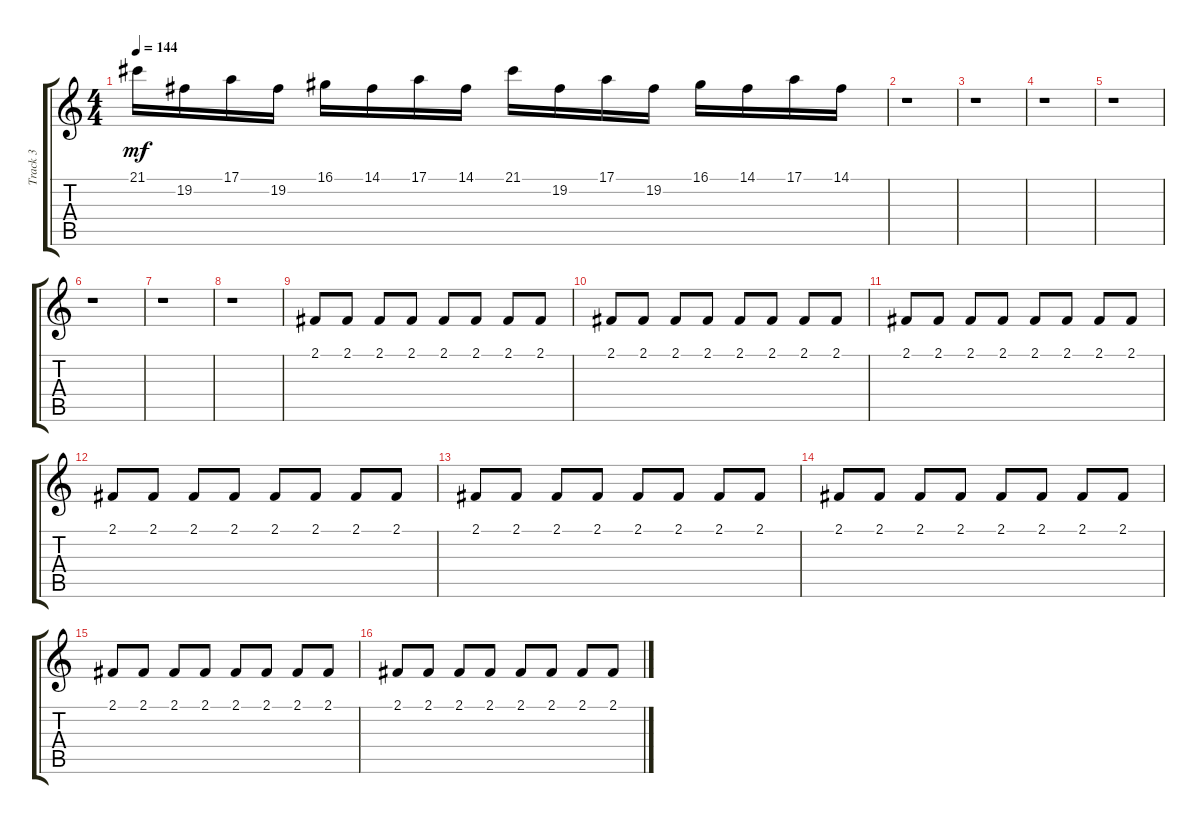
\track ("Track 3" "Track 3") {instrument stringensemble1}
\staff {score tabs}
\tuning (E4 B3 G3 D3 A2 E2) {hide}
\ts (4 4)
\tempo 144
\clef g2
\ks c
21.1.16{dy mf} 19.2.16 17.1.16 19.2.16 16.1.16 14.1.16 17.1.16 14.1.16 21.1.16 19.2.16 17.1.16 19.2.16 16.1.16 14.1.16 17.1.16 14.1.16 |
r.1 |
r.1 |
r.1 |
r.1 |
r.1 |
r.1 |
r.1 |
2.1.8 2.1.8 2.1.8 2.1.8 2.1.8 2.1.8 2.1.8 2.1.8 |
2.1.8 2.1.8 2.1.8 2.1.8 2.1.8 2.1.8 2.1.8 2.1.8 |
2.1.8 2.1.8 2.1.8 2.1.8 2.1.8 2.1.8 2.1.8 2.1.8 |
2.1.8 2.1.8 2.1.8 2.1.8 2.1.8 2.1.8 2.1.8 2.1.8 |
2.1.8 2.1.8 2.1.8 2.1.8 2.1.8 2.1.8 2.1.8 2.1.8 |
2.1.8 2.1.8 2.1.8 2.1.8 2.1.8 2.1.8 2.1.8 2.1.8 |
2.1.8 2.1.8 2.1.8 2.1.8 2.1.8 2.1.8 2.1.8 2.1.8 |
2.1.8 2.1.8 2.1.8 2.1.8 2.1.8 2.1.8 2.1.8 2.1.8
